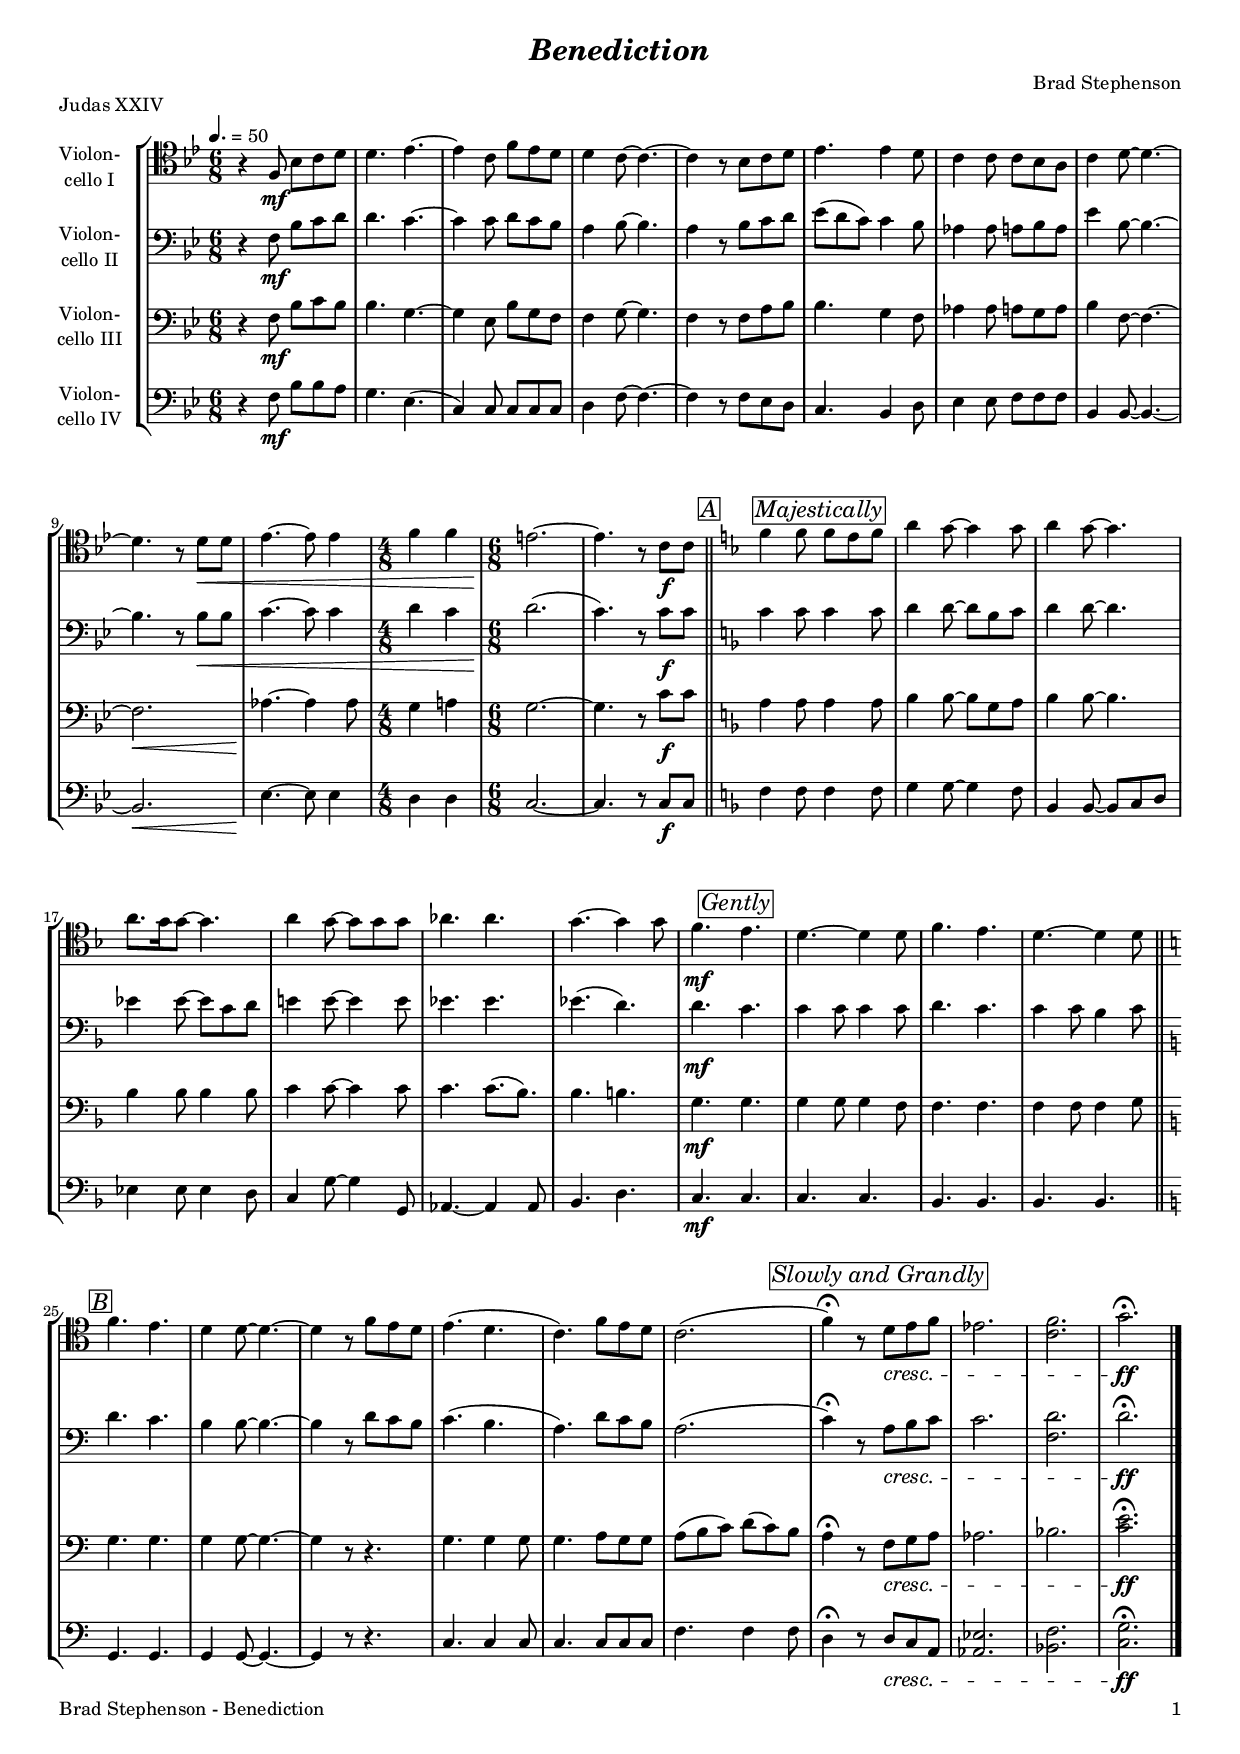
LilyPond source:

\version "2.20.2"
\include "deutsch.ly"

#(set-global-staff-size 16.25)

\header {
  title     = \markup \bold \italic "Benediction"
  composer  = "Brad Stephenson"
%  arranger  = ""
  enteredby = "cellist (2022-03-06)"
  piece     = "Judas XXIV"
}

voiceconsts = {
  \key as \major
  \time 6/8
  \clef "bass"
  \numericTimeSignature
  \compressEmptyMeasures
  % Set default beaming for all staves
%  \set Timing.beamExceptions = #'()
%  \set Timing.baseMoment     = #(ly:make-moment 1 4)
%  \set Timing.beatStructure  = #'(1 1 1)
  \tempo 4.=50
}

micl = "clarinet"
mifl = "flute"
miob = "oboe"
mifh = "french horn"
misx = "tenor sax"
mist = "string ensemble 1"
mivl = "violin"
miba = "cello"
mipz = "pizzicato strings"

boxa = { \bar "||" \mark \markup \box \italic "A" \key es \major }
boxb = { \bar "||" \mark \markup \box \italic "B" \key b \major }

gent = \mark \markup \box \italic "Gently"
maje = \mark \markup \box \italic "Majestically"
slag = \mark \markup \box \italic "Slowly and Grandly"

va = \relative c {
  \voiceconsts
  \clef "tenor"
  
  r4 es8\mf as b c
  c4. des~
  des4 b8 es des c
  c4 b8~ b4.~

  b4 r8 as b c
  des4. des4 c8
  b4 b8 b as g
  b4 c8~ c4.~

  c r8 c\< c
  des4.~ des8 des4 \time 4/8
  es es \time 6/8
  d2.~\!
  d4. r8 b\f b \boxa

  es4 es8 \maje es d es
  g4 f8~ f4 f8
  g4 f8~ f4.
  g8. f16 f8~ f4.

  g4 f8~ f f f
  ges4. ges
  f~ f4 f8
  es4.\mf \gent d

  c4.~ c4 c8
  es4. d
  c4.~ c4 c8 \boxb
  es4. d

  c4 c8~ c4.~
  c4 r8 es d c
  d4.( c
  b) es8 d c

  b2.(
  es4)\fermata r8 \slag c\cresc d es
  des2.
  <b es>
  f'\fermata\ff \bar "|."
}

vb = \relative c {
  \voiceconsts

  r4 es8\mf as b c
  c4. b~
  b4 b8 c b as
  g4 as8~ as4.

  g4 r8 as b c
  des( c b) b4 as8
  ges4 ges8 g as g
  des'4 as8~ as4.~

  as r8 as\< as
  b4.~ b8 b4 \time 4/8
  c4 b \time 6/8
  c2.(\!
  b4.) r8 b\f b \boxa

  b4 b8 \maje b4 b8
  c4 c8~ c as b
  c4 c8~ c4.
  des4 des8~ des b c

  d!4 d8~ d4 d8
  des4. des
  des( c)
  c\mf \gent b

  b4 b8 b4 b8
  c4. b
  b4 b8 as4 b8 \boxb
  c4. b

  a4 a8~ a4.~
  a4 r8 c b a
  b4.( a
  g) c8 b a

  g2.(
  b4)\fermata r8 \slag g\cresc a b
  b2.
  <es, c'>
  c'\fermata\ff \bar "|."
}

vc = \relative c {
  \voiceconsts

  r4 es8\mf as b as
  as4. f~
  f4 des8 as' f es
  es4 f8~ f4.

  es4 r8 es g as
  as4. f4 es8
  ges4 ges8 g f g
  as4 es8~ es4.~

  es2.\<
  ges4.~\! ges4 ges8 \time 4/8
  f4 g! \time 6/8
  f2.~
  f4. r8 b\f b \boxa

  g4 g8 \maje g4 g8
  as4 as8~ as f g
  as4 as8~ as4.
  as4 as8 as4 as8

  b4 b8~ b4 b8
  b4. b8.( as)
  as4. a
  f\mf \gent f

  f4 f8 f4 es8
  es4. es
  es4 es8 es4 f8 \boxb
  f4. f

  f4 f8~ f4.~
  f4 r8 r4.
  f f4 f8
  f4. g8 f f

  g( a b) c( b) a
  g4\fermata r8 \slag es\cresc f g
  ges2.
  as
  <b d>\fermata\ff \bar "|."
}

vd = \relative c {
  \voiceconsts

  r4 es8\mf as as g
  f4. des(
  b4) b8 b b b
  c4 es8~ es4.~

  es4 r8 es des c
  b4. as4 c8
  des4 des8 es es es
  as,4 as8~ as4.~

  as2.\<
  des4.~\! des8 des4 \time 4/8
  c c \time 6/8
  b2.~
  b4. r8 b\f b \boxa

  es4 es8 es4 es8
  f4 f8~ f4 es8
  as,4 as8~ as b c
  des4 des8 des4 c8

  b4 f'8~ f4 f,8
  ges4.~ ges4 ges8
  as4. c
  b\mf \gent b

  b b
  as as
  as as \boxb
  f f

  f4 f8~ f4.~
  f4 r8 r4.
  b b4 b8
  b4. b8 b b

  es4. es4 es8
  c4\fermata r8 \slag c\cresc b g
  <ges des'>2.
  <as es'>
  <b f'>\fermata\ff \bar "|."
}


music = \new StaffGroup <<
      \new Staff {
	\set Staff.midiInstrument = \miba
	\set Staff.instrumentName = \markup \center-column { "Violon-" "cello I" }
	\transpose as b { \va }
      }

      \new Staff {
	\set Staff.midiInstrument = \miba
	\set Staff.instrumentName = \markup \center-column { "Violon-" "cello II" }
	\transpose as b { \vb }
      }

      \new Staff {
	\set Staff.midiInstrument = \miba
	\set Staff.instrumentName = \markup \center-column { "Violon-" "cello III" }
	\transpose as b { \vc }
      }

      \new Staff {
	\set Staff.midiInstrument = \miba
	\set Staff.instrumentName = \markup \center-column { "Violon-" "cello IV" }
	\transpose as b { \vd }
      }
>>

\book {
   \paper {
    print-page-number = ##t
    print-first-page-number = ##t
    ragged-last-bottom = ##f
    oddHeaderMarkup = \markup \null
    evenHeaderMarkup = \markup \null
    oddFooterMarkup = \markup {
      \fill-line {
        \on-the-fly #print-page-number-check-first
        "Brad Stephenson - Benediction" \fromproperty #'page:page-number-string
      }
    }
    evenFooterMarkup = \oddFooterMarkup
  } \score {
    \music
    \layout {}
  }

  \score {
    \unfoldRepeats \music

    \midi {
      \context {
        \Score
      }
    }
  }
}